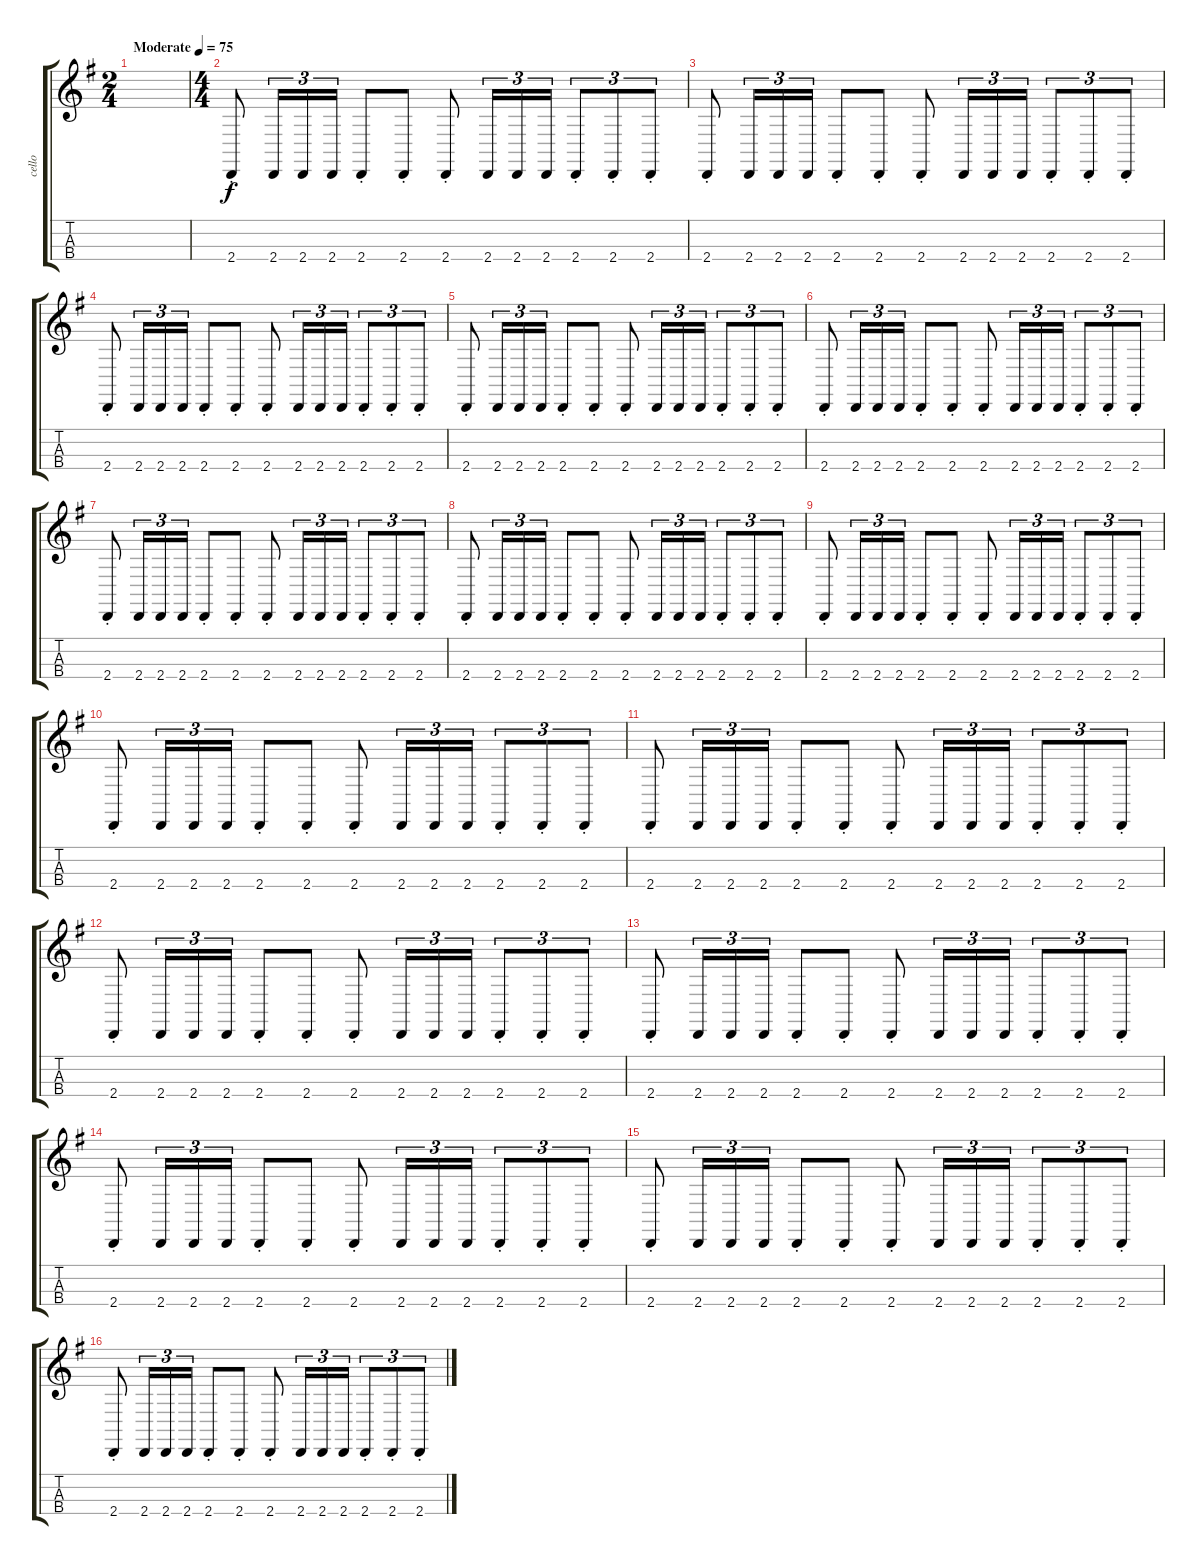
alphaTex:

\track ("cello" "cello") {instrument tremolostrings}
\staff {score tabs}
\tuning (A3 D3 G2 C2) {hide}
\ts (2 4)
\tempo (75 "Moderate")
\clef g2
\ks g
|
\ts (4 4)
2.4{st}.8 2.4.16{tu (3 2)} 2.4.16{tu (3 2)} 2.4.16{tu (3 2)} 2.4{st}.8 2.4{st}.8 2.4{st}.8 2.4.16{tu (3 2)} 2.4.16{tu (3 2)} 2.4.16{tu (3 2)} 2.4{st}.8{tu (3 2)} 2.4{st}.8{tu (3 2)} 2.4{st}.8{tu (3 2)} |
2.4{st}.8 2.4.16{tu (3 2)} 2.4.16{tu (3 2)} 2.4.16{tu (3 2)} 2.4{st}.8 2.4{st}.8 2.4{st}.8 2.4.16{tu (3 2)} 2.4.16{tu (3 2)} 2.4.16{tu (3 2)} 2.4{st}.8{tu (3 2)} 2.4{st}.8{tu (3 2)} 2.4{st}.8{tu (3 2)} |
2.4{st}.8 2.4.16{tu (3 2)} 2.4.16{tu (3 2)} 2.4.16{tu (3 2)} 2.4{st}.8 2.4{st}.8 2.4{st}.8 2.4.16{tu (3 2)} 2.4.16{tu (3 2)} 2.4.16{tu (3 2)} 2.4{st}.8{tu (3 2)} 2.4{st}.8{tu (3 2)} 2.4{st}.8{tu (3 2)} |
2.4{st}.8 2.4.16{tu (3 2)} 2.4.16{tu (3 2)} 2.4.16{tu (3 2)} 2.4{st}.8 2.4{st}.8 2.4{st}.8 2.4.16{tu (3 2)} 2.4.16{tu (3 2)} 2.4.16{tu (3 2)} 2.4{st}.8{tu (3 2)} 2.4{st}.8{tu (3 2)} 2.4{st}.8{tu (3 2)} |
2.4{st}.8 2.4.16{tu (3 2)} 2.4.16{tu (3 2)} 2.4.16{tu (3 2)} 2.4{st}.8 2.4{st}.8 2.4{st}.8 2.4.16{tu (3 2)} 2.4.16{tu (3 2)} 2.4.16{tu (3 2)} 2.4{st}.8{tu (3 2)} 2.4{st}.8{tu (3 2)} 2.4{st}.8{tu (3 2)} |
2.4{st}.8 2.4.16{tu (3 2)} 2.4.16{tu (3 2)} 2.4.16{tu (3 2)} 2.4{st}.8 2.4{st}.8 2.4{st}.8 2.4.16{tu (3 2)} 2.4.16{tu (3 2)} 2.4.16{tu (3 2)} 2.4{st}.8{tu (3 2)} 2.4{st}.8{tu (3 2)} 2.4{st}.8{tu (3 2)} |
2.4{st}.8 2.4.16{tu (3 2)} 2.4.16{tu (3 2)} 2.4.16{tu (3 2)} 2.4{st}.8 2.4{st}.8 2.4{st}.8 2.4.16{tu (3 2)} 2.4.16{tu (3 2)} 2.4.16{tu (3 2)} 2.4{st}.8{tu (3 2)} 2.4{st}.8{tu (3 2)} 2.4{st}.8{tu (3 2)} |
2.4{st}.8 2.4.16{tu (3 2)} 2.4.16{tu (3 2)} 2.4.16{tu (3 2)} 2.4{st}.8 2.4{st}.8 2.4{st}.8 2.4.16{tu (3 2)} 2.4.16{tu (3 2)} 2.4.16{tu (3 2)} 2.4{st}.8{tu (3 2)} 2.4{st}.8{tu (3 2)} 2.4{st}.8{tu (3 2)} |
2.4{st}.8 2.4.16{tu (3 2)} 2.4.16{tu (3 2)} 2.4.16{tu (3 2)} 2.4{st}.8 2.4{st}.8 2.4{st}.8 2.4.16{tu (3 2)} 2.4.16{tu (3 2)} 2.4.16{tu (3 2)} 2.4{st}.8{tu (3 2)} 2.4{st}.8{tu (3 2)} 2.4{st}.8{tu (3 2)} |
2.4{st}.8 2.4.16{tu (3 2)} 2.4.16{tu (3 2)} 2.4.16{tu (3 2)} 2.4{st}.8 2.4{st}.8 2.4{st}.8 2.4.16{tu (3 2)} 2.4.16{tu (3 2)} 2.4.16{tu (3 2)} 2.4{st}.8{tu (3 2)} 2.4{st}.8{tu (3 2)} 2.4{st}.8{tu (3 2)} |
2.4{st}.8 2.4.16{tu (3 2)} 2.4.16{tu (3 2)} 2.4.16{tu (3 2)} 2.4{st}.8 2.4{st}.8 2.4{st}.8 2.4.16{tu (3 2)} 2.4.16{tu (3 2)} 2.4.16{tu (3 2)} 2.4{st}.8{tu (3 2)} 2.4{st}.8{tu (3 2)} 2.4{st}.8{tu (3 2)} |
2.4{st}.8 2.4.16{tu (3 2)} 2.4.16{tu (3 2)} 2.4.16{tu (3 2)} 2.4{st}.8 2.4{st}.8 2.4{st}.8 2.4.16{tu (3 2)} 2.4.16{tu (3 2)} 2.4.16{tu (3 2)} 2.4{st}.8{tu (3 2)} 2.4{st}.8{tu (3 2)} 2.4{st}.8{tu (3 2)} |
2.4{st}.8 2.4.16{tu (3 2)} 2.4.16{tu (3 2)} 2.4.16{tu (3 2)} 2.4{st}.8 2.4{st}.8 2.4{st}.8 2.4.16{tu (3 2)} 2.4.16{tu (3 2)} 2.4.16{tu (3 2)} 2.4{st}.8{tu (3 2)} 2.4{st}.8{tu (3 2)} 2.4{st}.8{tu (3 2)} |
2.4{st}.8 2.4.16{tu (3 2)} 2.4.16{tu (3 2)} 2.4.16{tu (3 2)} 2.4{st}.8 2.4{st}.8 2.4{st}.8 2.4.16{tu (3 2)} 2.4.16{tu (3 2)} 2.4.16{tu (3 2)} 2.4{st}.8{tu (3 2)} 2.4{st}.8{tu (3 2)} 2.4{st}.8{tu (3 2)} |
2.4{st}.8 2.4.16{tu (3 2)} 2.4.16{tu (3 2)} 2.4.16{tu (3 2)} 2.4{st}.8 2.4{st}.8 2.4{st}.8 2.4.16{tu (3 2)} 2.4.16{tu (3 2)} 2.4.16{tu (3 2)} 2.4{st}.8{tu (3 2)} 2.4{st}.8{tu (3 2)} 2.4{st}.8{tu (3 2)}
